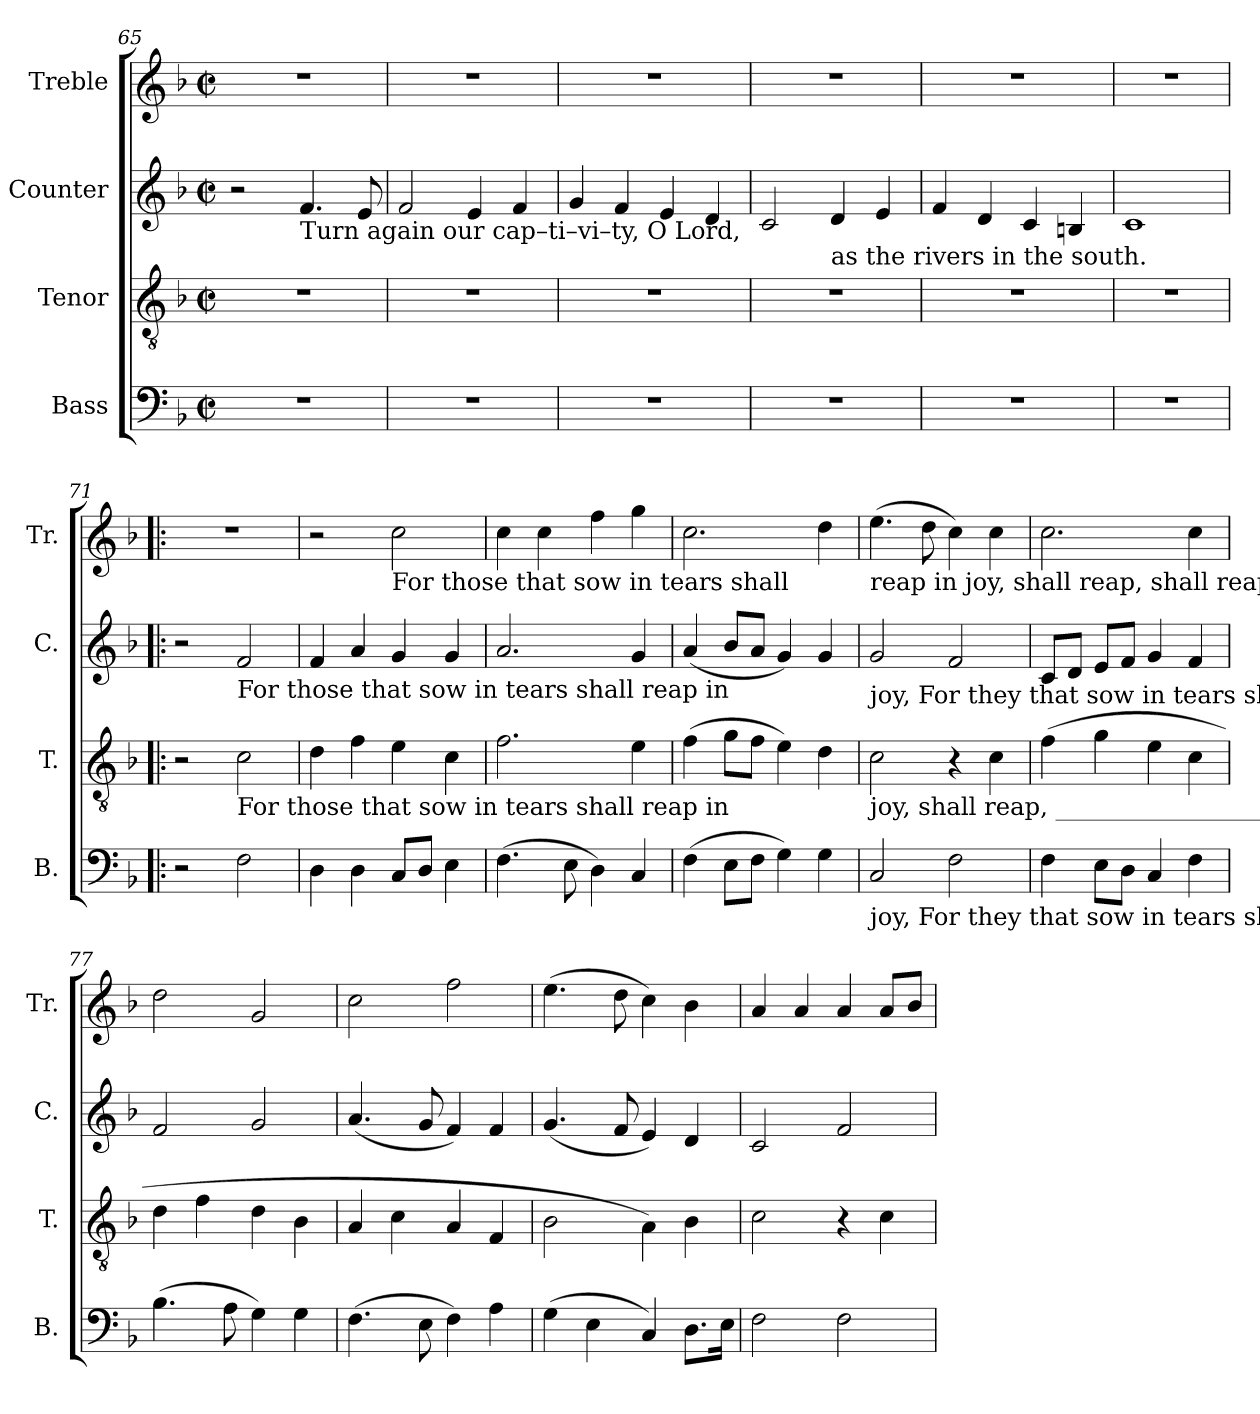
**kern	**kern	**kern	**kern
*part4	*part3	*part2	*part1
*staff4	*staff3	*staff2	*staff1
*I"Bass	*I"Tenor	*I"Counter	*I"Treble
*I'B.	*I'T.	*I'C.	*I'Tr.
!!LO:LB:g=z
*clefF4	*clefGv2	*clefG2	*clefG2
*k[b-]	*k[b-]	*k[b-]	*k[b-]
*M2/2	*M2/2	*M2/2	*M2/2
*met(c|)	*met(c|)	*met(c|)	*met(c|)
=65	=65	=65	=65
1r	1r	2r	1r
!	!	!LO:TX:b:t=Turn again   our cap–ti–vi–ty, O Lord,	!
.	.	4.f/	.
.	.	8e/	.
=66	=66	=66	=66
1r	1r	2f/	1r
.	.	4e/	.
.	.	4f/	.
=67	=67	=67	=67
1r	1r	4g/	1r
.	.	4f/	.
.	.	4e/	.
.	.	4d/	.
=68	=68	=68	=68
1r	1r	2c/	1r
!	!	!LO:TX:b:t=as the rivers in the south.	!
.	.	4d/	.
.	.	4e/	.
=69	=69	=69	=69
1r	1r	4f/	1r
.	.	4d/	.
.	.	4c/	.
.	.	4Bn/	.
=70	=70	=70	=70
1r	1r	1c	1r
=71!|:	=71!|:	=71!|:	=71!|:
2r	2r	2r	1r
!	!	!LO:TX:b:t=For those that sow in tears       shall  reap            in	!
!	!LO:TX:b:t=For those that sow in tears       shall  reap            in	!	!
2F\	2c\	2f/	.
=72	=72	=72	=72
4D\	4d\	4f/	2r
4D\	4f\	4a/	.
!	!	!	!LO:TX:b:t=For        those that sow in tears       shall
8C/L	4e\	4g/	2cc\
8D/J	.	.	.
4E\	4c\	4g/	.
=73	=73	=73	=73
(4.F\	2.f\	2.a/	4cc\
.	.	.	4cc\
8E\	.	.	.
4D\)	.	.	4ff\
4C/	4e\	4g/	4gg\
=74	=74	=74	=74
(4F\	(4f\	(4a/	2.cc\
8E\L	8g\L	8b-/L	.
8F\J	8f\J	8a/J	.
4G\)	4e\)	4g/)	.
4G\	4d\	4g/	4dd\
!!LO:PB:g=z
=75	=75	=75	=75
!	!	!	!LO:TX:b:t=reap            in     joy,                     shall  reap,    shall      reap,       shall       reap.              shall  reap  in  joy,  shall  reap in joy, shall
!	!	!LO:TX:b:t=joy,        For         they  that  sow  in   tears     shall       reap, _____  shall   reap, ____    in           joy,        shall          reap,              shall	!
!	!LO:TX:b:t=joy,           shall   reap, __________________________________________________________     in          joy,              shall     reap, _______________	!	!
!LO:TX:b:t=joy,       For         they  that  sow  in    tears          shall   reap,         shall   reap, ____       in          joy,        For            they  that  sow  in	!	!	!
2C/	2c\	2g/	(4.ee\
.	.	.	8dd\
2F\	4r	2f/	4cc\)
.	4c\	.	4cc\
=76	=76	=76	=76
4F\	(4f\	8c/L	2.cc\
.	.	8d/J	.
8E\L	4g\	8e/L	.
8D\J	.	8f/J	.
4C/	4e\	4g/	.
4F\	4c\	4f/	4cc\
=77	=77	=77	=77
(4.B-\	4d\	2f/	2dd\
.	4f\	.	.
8A\	.	.	.
4G\)	4d\	2g/	2g/
4G\	4B-\	.	.
=78	=78	=78	=78
(4.F\	4A/	(4.a/	2cc\
.	4c\	.	.
8E\	.	8g/	.
4F\)	4A/	4f/)	2ff\
4A\	4F/	4f/	.
=79	=79	=79	=79
(4G\	2B-\	(4.g/	(4.ee\
4E\	.	.	.
.	.	8f/	8dd\
4C/)	4A\)	4e/)	4cc\)
8.D\L	4B-\	4d/	4b-\
16E\Jk	.	.	.
=80	=80	=80	=80
2F\	2c\	2c/	4a/
.	.	.	4a/
2F\	4r	2f/	4a/
.	4c\	.	8a/L
.	.	.	8b-/J
=	=	=	=
*-	*-	*-	*-
